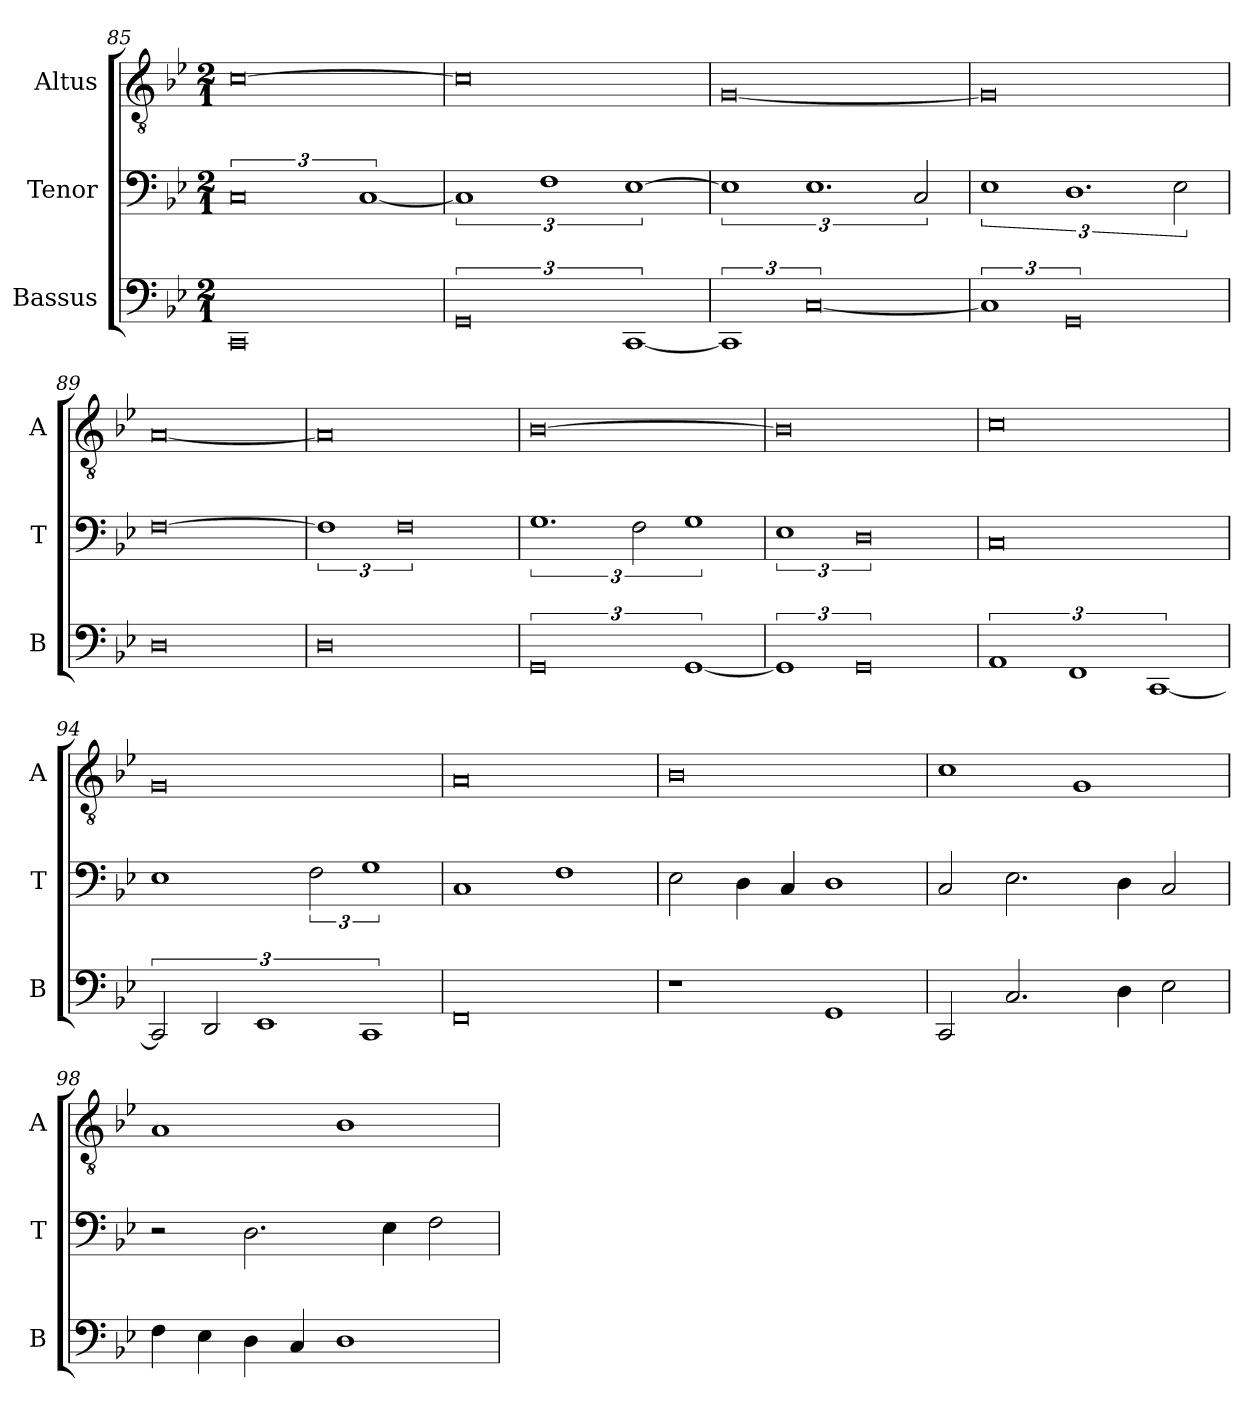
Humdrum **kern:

**kern	**kern	**kern
*part3	*part2	*part1
*staff3	*staff2	*staff1
*I"Bassus	*I"Tenor	*I"Altus
*I'B	*I'T	*I'A
*clefF4	*clefF4	*clefGv2
*k[b-e-]	*k[b-e-]	*k[b-e-]
*M2/1	*M2/1	*M2/1
=85	=85	=85
0CC	3%4C	[0c
.	[3%2C	.
=86	=86	=86
3%4GG	3%2C]	0c]
.	3%2F	.
[3%2CC	[3%2E-	.
=87	=87	=87
3%2CC]	3%2E-]	[0G
[3%4C	3%2.E-	.
.	3C/	.
=88	=88	=88
3%2C]	3%2E-	0G]
3%4GG	3%2.D	.
.	3E-\	.
=89	=89	=89
0D	[0F	[0A
=90	=90	=90
0D	3%2F]	0A]
.	3%4F	.
=91	=91	=91
3%4GG	3%2.G	[0B-
.	3F\	.
[3%2GG	3%2G	.
=92	=92	=92
3%2GG]	3%2E-	0B-]
3%4GG	3%4D	.
=93	=93	=93
3%2AA	0C	0c
3%2FF	.	.
[3%2CC	.	.
=94	=94	=94
3CC/]	1E-	0G
3DD/	.	.
3%2EE-	.	.
.	3F\	.
3%2CC	3%2G	.
=95	=95	=95
0FF	1C	0A
.	1F	.
=96	=96	=96
1r	2E-\	0B-
.	4D\	.
.	4C/	.
1GG	1D	.
=97	=97	=97
2CC/	2C/	1c
2.C/	2.E-\	.
.	.	1G
4D\	4D\	.
2E-\	2C/	.
=98	=98	=98
4F\	2r	1A
4E-\	.	.
4D\	2.D\	.
4C/	.	.
1D	.	1B-
.	4E-\	.
.	2F\	.
=	=	=
*-	*-	*-
